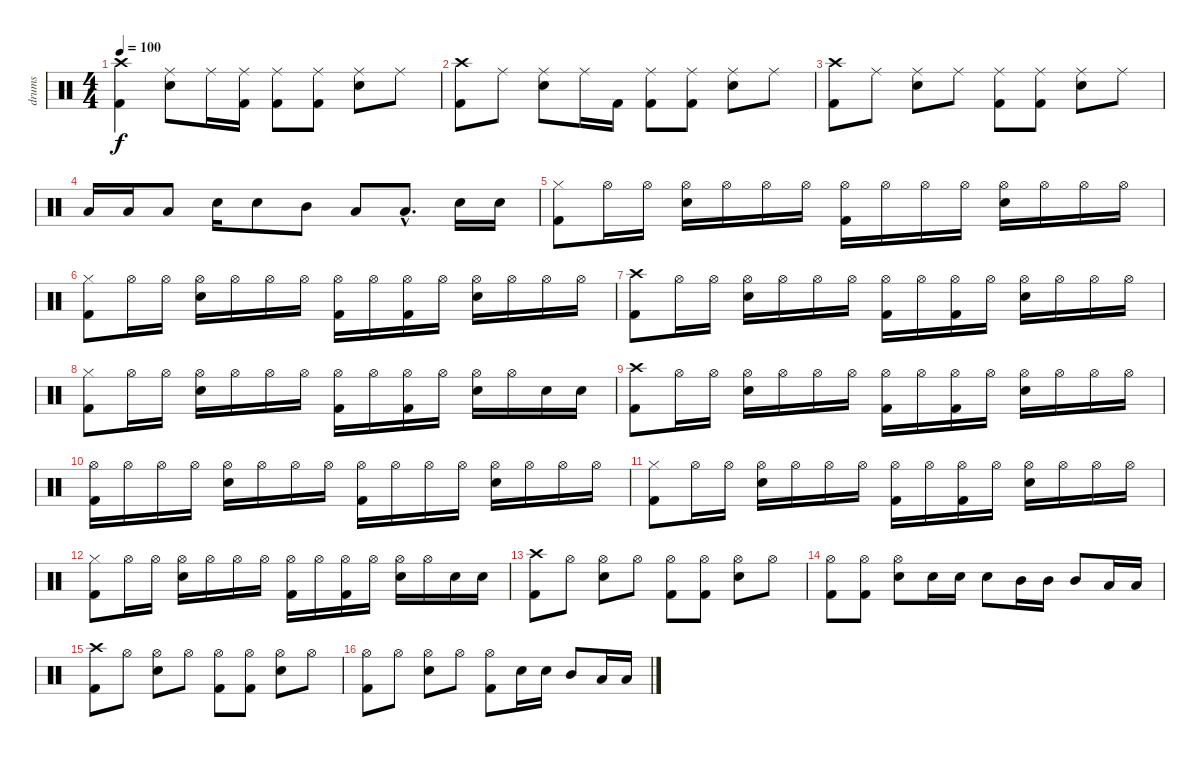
\track ("drums" "drums") {instrument percussion}
\staff {score}
\articulation defaults
\ts (4 4)
\tempo 100
\clef neutral
\ks c
("Crash high (hit)" "Kick (hit) 2").4{dy f} ("Ride (middle)" "Electric Snare (hit)").8 "Ride (middle)".16 ("Ride (middle)" "Kick (hit) 2").16 ("Ride (middle)" "Kick (hit) 2").8 ("Ride (middle)" "Kick (hit) 2").8 ("Ride (middle)" "Electric Snare (hit)").8 "Ride (middle)".8 |
("Crash high (hit)" "Kick (hit) 2").8 "Ride (middle)".8 ("Ride (middle)" "Electric Snare (hit)").8 "Ride (middle)".16 "Kick (hit) 2".16 ("Ride (middle)" "Kick (hit) 2").8 ("Ride (middle)" "Kick (hit) 2").8 ("Ride (middle)" "Electric Snare (hit)").8 "Ride (middle)".8 |
("Crash high (hit)" "Kick (hit) 2").8 "Ride (middle)".8 ("Ride (middle)" "Electric Snare (hit)").8 "Ride (middle)".8 ("Ride (middle)" "Kick (hit) 2").8 ("Ride (middle)" "Kick (hit) 2").8 ("Ride (middle)" "Electric Snare (hit)").8 "Ride (middle)".8 |
"Low Floor Tom (hit)".16 "Low Floor Tom (hit)".16 "Low Floor Tom (hit)".8 "Electric Snare (hit)".16 "Electric Snare (hit)".8 "Mid Tom (hit)".8 "Low Tom (hit)".8 "Low Floor Tom (hit)"{hac}.8{d} "Electric Snare (hit)".16 "Electric Snare (hit)".16 |
("Hi-Hat (closed)" "Kick (hit) 2").8 "Hi-Hat (open)".16 "Hi-Hat (open)".16 ("Hi-Hat (open)" "Electric Snare (hit)").16 "Hi-Hat (open)".16 "Hi-Hat (open)".16 "Hi-Hat (open)".16 ("Hi-Hat (open)" "Kick (hit) 2").16 "Hi-Hat (open)".16 "Hi-Hat (open)".16 "Hi-Hat (open)".16 ("Hi-Hat (open)" "Electric Snare (hit)").16 "Hi-Hat (open)".16 "Hi-Hat (open)".16 "Hi-Hat (open)".16 |
("Hi-Hat (closed)" "Kick (hit) 2").8 "Hi-Hat (open)".16 "Hi-Hat (open)".16 ("Hi-Hat (open)" "Electric Snare (hit)").16 "Hi-Hat (open)".16 "Hi-Hat (open)".16 "Hi-Hat (open)".16 ("Hi-Hat (open)" "Kick (hit) 2").16 "Hi-Hat (open)".16 ("Hi-Hat (open)" "Kick (hit) 2").16 "Hi-Hat (open)".16 ("Hi-Hat (open)" "Electric Snare (hit)").16 "Hi-Hat (open)".16 "Hi-Hat (open)".16 "Hi-Hat (open)".16 |
("Crash high (hit)" "Kick (hit) 2").8 "Hi-Hat (open)".16 "Hi-Hat (open)".16 ("Hi-Hat (open)" "Electric Snare (hit)").16 "Hi-Hat (open)".16 "Hi-Hat (open)".16 "Hi-Hat (open)".16 ("Hi-Hat (open)" "Kick (hit) 2").16 "Hi-Hat (open)".16 ("Hi-Hat (open)" "Kick (hit) 2").16 "Hi-Hat (open)".16 ("Hi-Hat (open)" "Electric Snare (hit)").16 "Hi-Hat (open)".16 "Hi-Hat (open)".16 "Hi-Hat (open)".16 |
("Hi-Hat (closed)" "Kick (hit) 2").8 "Hi-Hat (open)".16 "Hi-Hat (open)".16 ("Hi-Hat (open)" "Electric Snare (hit)").16 "Hi-Hat (open)".16 "Hi-Hat (open)".16 "Hi-Hat (open)".16 ("Hi-Hat (open)" "Kick (hit) 2").16 "Hi-Hat (open)".16 ("Hi-Hat (open)" "Kick (hit) 2").16 "Hi-Hat (open)".16 ("Hi-Hat (open)" "Electric Snare (hit)").16 "Hi-Hat (open)".16 "Electric Snare (hit)".16 "Electric Snare (hit)".16 |
("Crash high (hit)" "Kick (hit) 2").8 "Hi-Hat (open)".16 "Hi-Hat (open)".16 ("Hi-Hat (open)" "Electric Snare (hit)").16 "Hi-Hat (open)".16 "Hi-Hat (open)".16 "Hi-Hat (open)".16 ("Hi-Hat (open)" "Kick (hit) 2").16 "Hi-Hat (open)".16 ("Hi-Hat (open)" "Kick (hit) 2").16 "Hi-Hat (open)".16 ("Hi-Hat (open)" "Electric Snare (hit)").16 "Hi-Hat (open)".16 "Hi-Hat (open)".16 "Hi-Hat (open)".16 |
("Hi-Hat (open)" "Kick (hit) 2").16 "Hi-Hat (open)".16 "Hi-Hat (open)".16 "Hi-Hat (open)".16 ("Hi-Hat (open)" "Electric Snare (hit)").16 "Hi-Hat (open)".16 "Hi-Hat (open)".16 "Hi-Hat (open)".16 ("Hi-Hat (open)" "Kick (hit) 2").16 "Hi-Hat (open)".16 "Hi-Hat (open)".16 "Hi-Hat (open)".16 ("Hi-Hat (open)" "Electric Snare (hit)").16 "Hi-Hat (open)".16 "Hi-Hat (open)".16 "Hi-Hat (open)".16 |
("Hi-Hat (closed)" "Kick (hit) 2").8 "Hi-Hat (open)".16 "Hi-Hat (open)".16 ("Hi-Hat (open)" "Electric Snare (hit)").16 "Hi-Hat (open)".16 "Hi-Hat (open)".16 "Hi-Hat (open)".16 ("Hi-Hat (open)" "Kick (hit) 2").16 "Hi-Hat (open)".16 ("Hi-Hat (open)" "Kick (hit) 2").16 "Hi-Hat (open)".16 ("Hi-Hat (open)" "Electric Snare (hit)").16 "Hi-Hat (open)".16 "Hi-Hat (open)".16 "Hi-Hat (open)".16 |
("Hi-Hat (closed)" "Kick (hit) 2").8 "Hi-Hat (open)".16 "Hi-Hat (open)".16 ("Hi-Hat (open)" "Electric Snare (hit)").16 "Hi-Hat (open)".16 "Hi-Hat (open)".16 "Hi-Hat (open)".16 ("Hi-Hat (open)" "Kick (hit) 2").16 "Hi-Hat (open)".16 ("Hi-Hat (open)" "Kick (hit) 2").16 "Hi-Hat (open)".16 ("Hi-Hat (open)" "Electric Snare (hit)").16 "Hi-Hat (open)".16 "Electric Snare (hit)".16 "Electric Snare (hit)".16 |
("Crash high (hit)" "Kick (hit) 2").8 "Hi-Hat (open)".8 ("Hi-Hat (open)" "Electric Snare (hit)").8 "Hi-Hat (open)".8 ("Hi-Hat (open)" "Kick (hit) 2").8 ("Hi-Hat (open)" "Kick (hit) 2").8 ("Hi-Hat (open)" "Electric Snare (hit)").8 "Hi-Hat (open)".8 |
("Hi-Hat (open)" "Kick (hit) 2").8 ("Hi-Hat (open)" "Kick (hit) 2").8 ("Hi-Hat (open)" "Electric Snare (hit)").8 "Electric Snare (hit)".16 "Electric Snare (hit)".16 "Electric Snare (hit)".8 "Mid Tom (hit)".16 "Mid Tom (hit)".16 "Mid Tom (hit)".8 "Low Tom (hit)".16 "Low Tom (hit)".16 |
("Crash high (hit)" "Kick (hit) 2").8 "Hi-Hat (open)".8 ("Hi-Hat (open)" "Electric Snare (hit)").8 "Hi-Hat (open)".8 ("Hi-Hat (open)" "Kick (hit) 2").8 ("Hi-Hat (open)" "Kick (hit) 2").8 ("Hi-Hat (open)" "Electric Snare (hit)").8 "Hi-Hat (open)".8 |
("Hi-Hat (open)" "Kick (hit) 2").8 "Hi-Hat (open)".8 ("Hi-Hat (open)" "Electric Snare (hit)").8 "Hi-Hat (open)".8 ("Hi-Hat (open)" "Kick (hit) 2").8 "Electric Snare (hit)".16 "Electric Snare (hit)".16 "Mid Tom (hit)".8 "Low Tom (hit)".16 "Low Floor Tom (hit)".16
